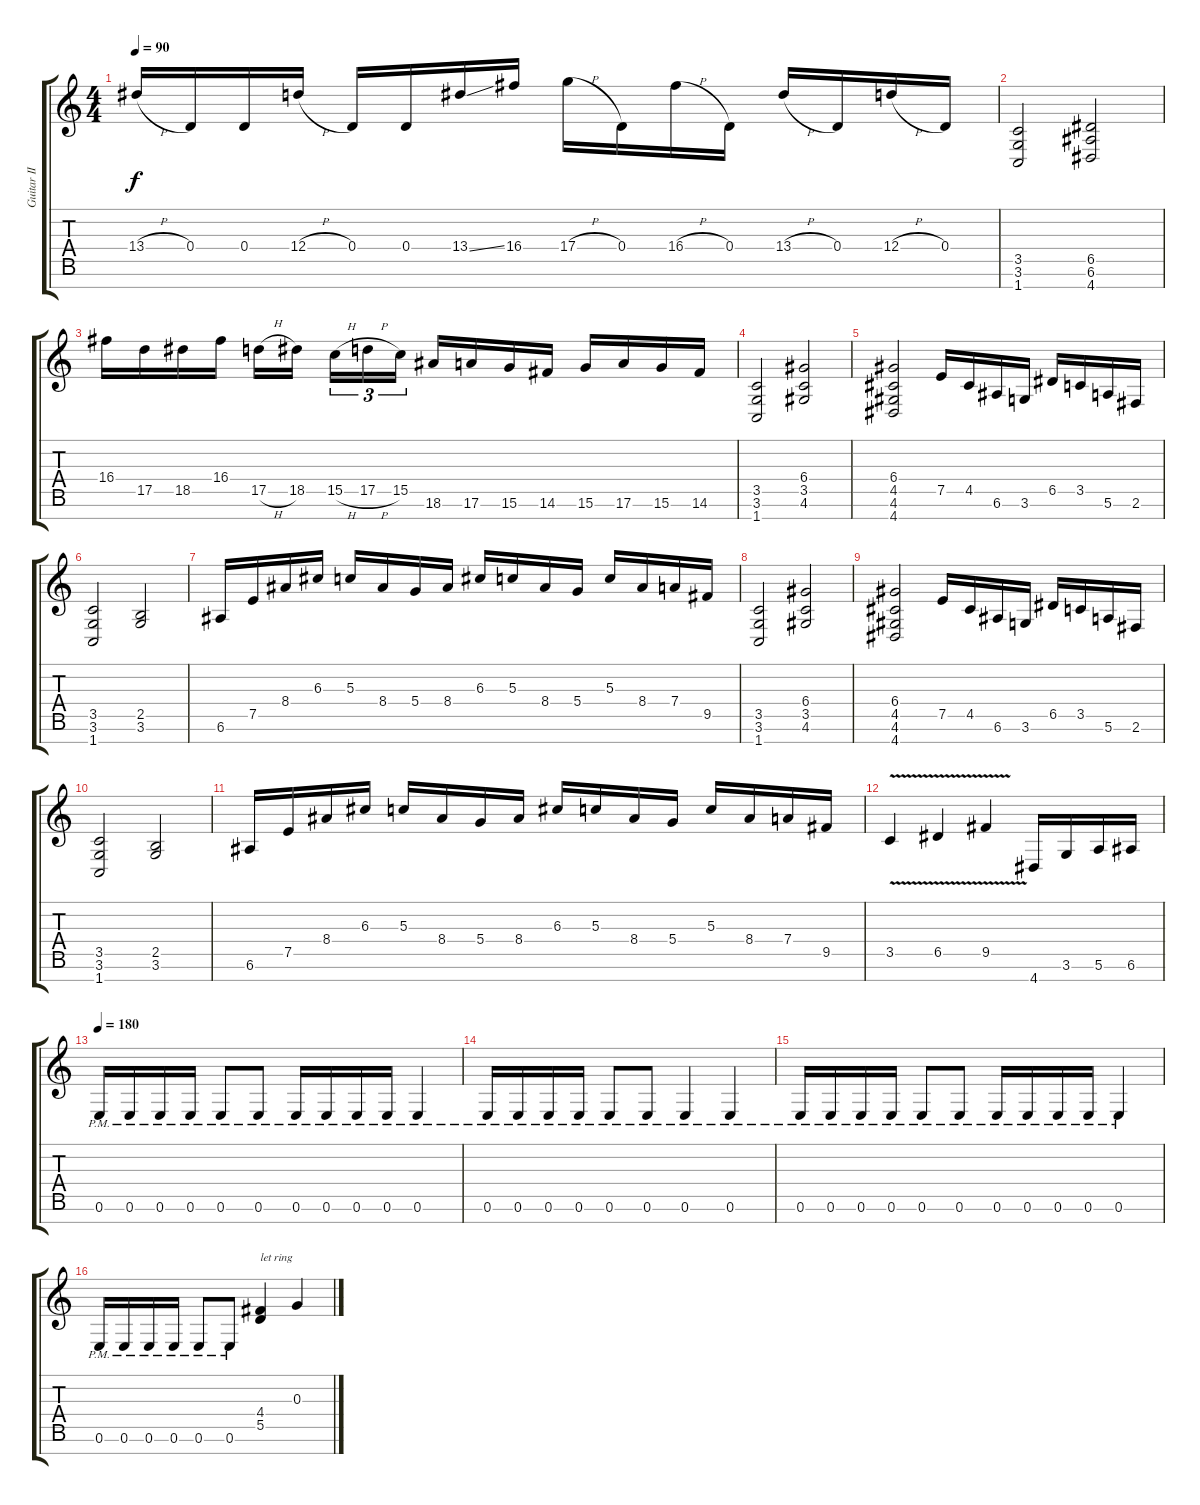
\track ("Guitar II" "Guitar II") {instrument distortionguitar}
\staff {score tabs}
\tuning (E4 B3 G3 D3 A2 E2 B1) {hide}
\ts (4 4)
\tempo 90
\clef g2
\ks c
13.4{h}.16{dy f} 0.4.16 0.4.16 12.4{h}.16 0.4.16 0.4.16 13.4{ss}.16 16.4.16 17.4{h}.16 0.4.16 16.4{h}.16 0.4.16 13.4{h}.16 0.4.16 12.4{h}.16 0.4.16 |
(3.5 3.6 1.7).2 (6.5 6.6 4.7).2 |
16.4.16 17.5.16 18.5.16 16.4.16 17.5{h}.16 18.5.16 15.5{h}.16{tu (3 2)} 17.5{h}.16{tu (3 2)} 15.5.16{tu (3 2)} 18.6.16 17.6.16 15.6.16 14.6.16 15.6.16 17.6.16 15.6.16 14.6.16 |
(3.5 3.6 1.7).2 (6.4 3.5 4.6).2 |
(6.4 4.5 4.6 4.7).2 7.5.16 4.5.16 6.6.16 3.6.16 6.5.16 3.5.16 5.6.16 2.6.16 |
(3.5 3.6 1.7).2 (2.5 3.6).2 |
6.6.16 7.5.16 8.4.16 6.3.16 5.3.16 8.4.16 5.4.16 8.4.16 6.3.16 5.3.16 8.4.16 5.4.16 5.3.16 8.4.16 7.4.16 9.5.16 |
(3.5 3.6 1.7).2 (6.4 3.5 4.6).2 |
(6.4 4.5 4.6 4.7).2 7.5.16 4.5.16 6.6.16 3.6.16 6.5.16 3.5.16 5.6.16 2.6.16 |
(3.5 3.6 1.7).2 (2.5 3.6).2 |
6.6.16 7.5.16 8.4.16 6.3.16 5.3.16 8.4.16 5.4.16 8.4.16 6.3.16 5.3.16 8.4.16 5.4.16 5.3.16 8.4.16 7.4.16 9.5.16 |
3.5{v}.4 6.5{v}.4 9.5{v}.4 4.7.16 3.6.16 5.6.16 6.6.16 |
\tempo 180
0.6{pm}.16 0.6{pm}.16 0.6{pm}.16 0.6{pm}.16 0.6{pm}.8 0.6{pm}.8 0.6{pm}.16 0.6{pm}.16 0.6{pm}.16 0.6{pm}.16 0.6{pm}.4 |
0.6{pm}.16 0.6{pm}.16 0.6{pm}.16 0.6{pm}.16 0.6{pm}.8 0.6{pm}.8 0.6{pm}.4 0.6{pm}.4 |
0.6{pm}.16 0.6{pm}.16 0.6{pm}.16 0.6{pm}.16 0.6{pm}.8 0.6{pm}.8 0.6{pm}.16 0.6{pm}.16 0.6{pm}.16 0.6{pm}.16 0.6{pm}.4 |
0.6{pm}.16 0.6{pm}.16 0.6{pm}.16 0.6{pm}.16 0.6{pm}.8 0.6{pm}.8 (4.4 5.5).4{txt "let ring"} 0.3.4
